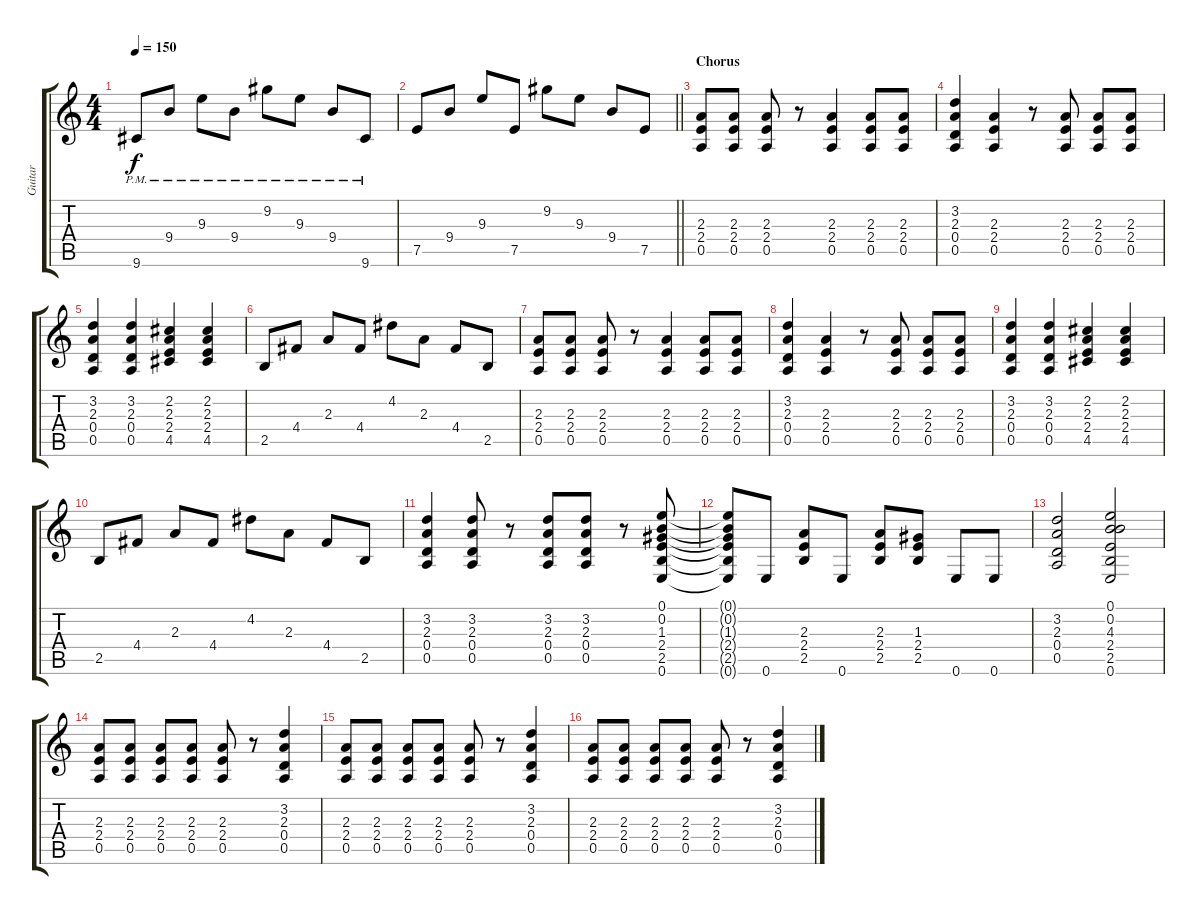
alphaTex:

\track ("Guitar" "Guitar") {instrument distortionguitar}
\staff {score tabs}
\tuning (E4 B3 G3 D3 A2 E2) {hide}
\ts (4 4)
\tempo 150
\clef g2
\ks c
9.6{pm}.8{dy f} 9.4{pm}.8 9.3{pm}.8 9.4{pm}.8 9.2{pm}.8 9.3{pm}.8 9.4{pm}.8 9.6{pm}.8 |
\barLineRight lightlight
7.5.8 9.4.8 9.3.8 7.5.8 9.2.8 9.3.8 9.4.8 7.5.8 |
\section ("" "Chorus")
(2.3 2.4 0.5).8 (2.3 2.4 0.5).8 (2.3 2.4 0.5).8 r.8 (2.3 2.4 0.5).4 (2.3 2.4 0.5).8 (2.3 2.4 0.5).8 |
(3.2 2.3 0.4 0.5).4 (2.3 2.4 0.5).4 r.8 (2.3 2.4 0.5).8 (2.3 2.4 0.5).8 (2.3 2.4 0.5).8 |
(3.2 2.3 0.4 0.5).4 (3.2 2.3 0.4 0.5).4 (2.2 2.3 2.4 4.5).4 (2.2 2.3 2.4 4.5).4 |
2.5.8 4.4.8 2.3.8 4.4.8 4.2.8 2.3.8 4.4.8 2.5.8 |
(2.3 2.4 0.5).8 (2.3 2.4 0.5).8 (2.3 2.4 0.5).8 r.8 (2.3 2.4 0.5).4 (2.3 2.4 0.5).8 (2.3 2.4 0.5).8 |
(3.2 2.3 0.4 0.5).4 (2.3 2.4 0.5).4 r.8 (2.3 2.4 0.5).8 (2.3 2.4 0.5).8 (2.3 2.4 0.5).8 |
(3.2 2.3 0.4 0.5).4 (3.2 2.3 0.4 0.5).4 (2.2 2.3 2.4 4.5).4 (2.2 2.3 2.4 4.5).4 |
2.5.8 4.4.8 2.3.8 4.4.8 4.2.8 2.3.8 4.4.8 2.5.8 |
(3.2 2.3 0.4 0.5).4 (3.2 2.3 0.4 0.5).8 r.8 (3.2 2.3 0.4 0.5).8 (3.2 2.3 0.4 0.5).8 r.8 (0.1 0.2 1.3 2.4 2.5 0.6).8 |
(0.1{t} 0.2{t} 1.3{t} 2.4{t} 2.5{t} 0.6{t}).8 0.6.8 (2.3 2.4 2.5).8 0.6.8 (2.3 2.4 2.5).8 (1.3 2.4 2.5).8 0.6.8 0.6.8 |
(3.2 2.3 0.4 0.5).2 (0.1 0.2 4.3 2.4 2.5 0.6).2 |
(2.3 2.4 0.5).8 (2.3 2.4 0.5).8 (2.3 2.4 0.5).8 (2.3 2.4 0.5).8 (2.3 2.4 0.5).8 r.8 (3.2 2.3 0.4 0.5).4 |
(2.3 2.4 0.5).8 (2.3 2.4 0.5).8 (2.3 2.4 0.5).8 (2.3 2.4 0.5).8 (2.3 2.4 0.5).8 r.8 (3.2 2.3 0.4 0.5).4 |
(2.3 2.4 0.5).8 (2.3 2.4 0.5).8 (2.3 2.4 0.5).8 (2.3 2.4 0.5).8 (2.3 2.4 0.5).8 r.8 (3.2 2.3 0.4 0.5).4
